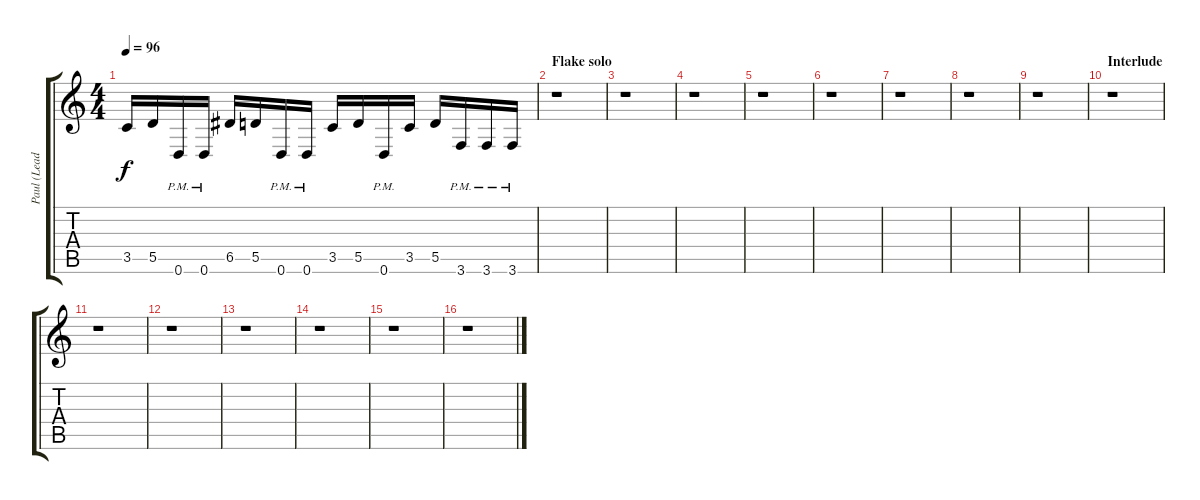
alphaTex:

\track ("Paul (Lead)" "Paul (Lead") {instrument overdrivenguitar}
\staff {score tabs}
\tuning (E4 B3 G3 D3 A2 D2) {hide}
\ts (4 4)
\tempo 96
\clef g2
\ks c
3.5.16{dy f} 5.5.16 0.6{pm}.16 0.6{pm}.16 6.5.16 5.5.16 0.6{pm}.16 0.6{pm}.16 3.5.16 5.5.16 0.6{pm}.16 3.5.16 5.5.16 3.6{pm}.16 3.6{pm}.16 3.6{pm}.16 |
\section ("" "Flake solo")
r.1 |
r.1 |
r.1 |
r.1 |
r.1 |
r.1 |
r.1 |
r.1 |
\section ("" "Interlude")
r.1 |
r.1 |
r.1 |
r.1 |
r.1 |
r.1 |
r.1
